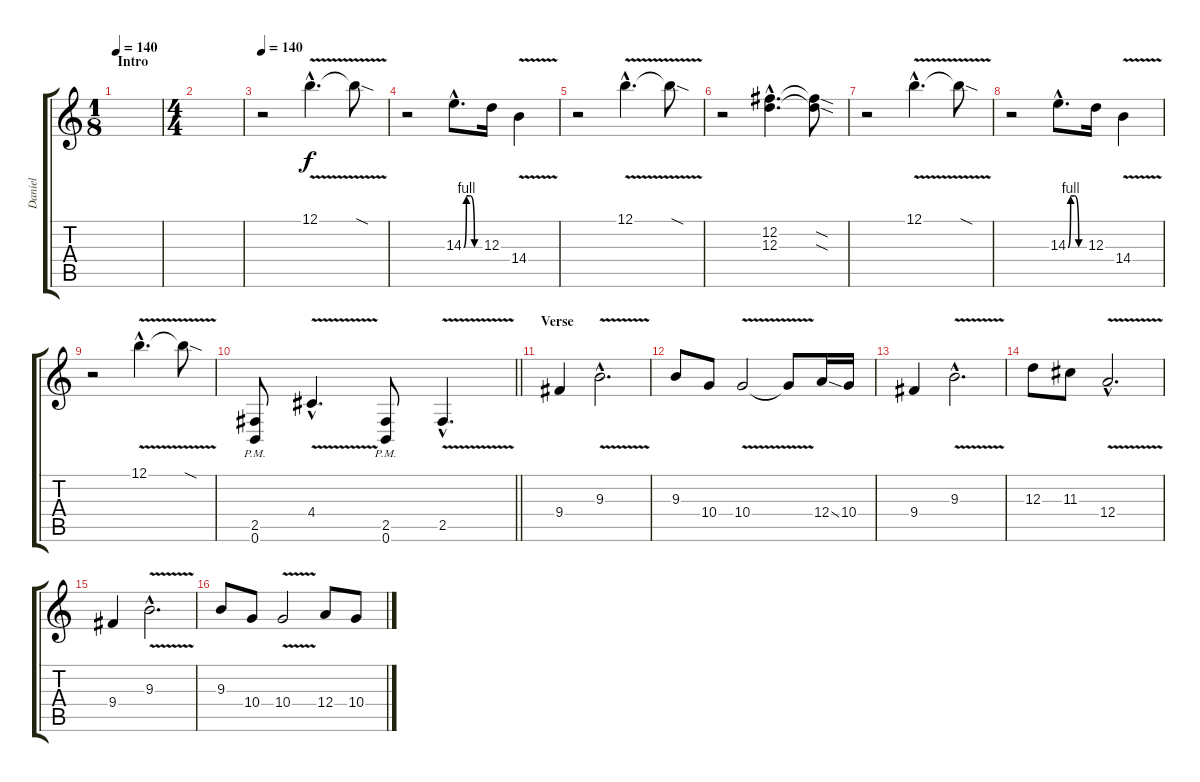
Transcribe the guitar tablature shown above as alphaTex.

\track ("Daniel" "Daniel") {instrument distortionguitar}
\staff {score tabs}
\tuning (B3 Gb3 D3 A2 E2 B1) {hide}
\ts (1 8)
\section ("" "Intro")
\tempo 140
\tempo 120
\tempo 140
\clef g2
\ks c
|
\ts (4 4)
|
\tempo 140
r.2 12.1{v hac}.4{d} 12.1{sod t}.8 |
r.2 14.3{be (custom 0 0 10 4 25 4 40 0 60 0) hac}.8{d} 12.3.16 14.4{v}.4 |
r.2 12.1{v hac}.4{d} 12.1{sod t}.8 |
r.2 (12.2{hac} 12.3{hac}).4{d} (12.2{sod t} 12.3{sod t}).8 |
r.2 12.1{v hac}.4{d} 12.1{sod t}.8 |
r.2 14.3{be (custom 0 0 10 4 25 4 40 0 60 0) hac}.8{d} 12.3.16 14.4{v}.4 |
r.2 12.1{v hac}.4{d} 12.1{sod t}.8 |
\barLineRight lightlight
(2.5{pm} 0.6{pm}).8 4.4{v hac}.4{d} (2.5{pm} 0.6{pm}).8 2.5{v hac}.4{d} |
\section ("" "Verse")
9.4.4 9.3{v hac}.2{d} |
9.3.8 10.4.8 10.4{v}.2 10.4{t}.8 12.4{ss}.16 10.4.16 |
9.4.4 9.3{v hac}.2{d} |
12.3.8 11.3.8 12.4{v hac}.2{d} |
9.4.4 9.3{v hac}.2{d} |
9.3.8 10.4.8 10.4{v}.2 12.4.8 10.4.8
